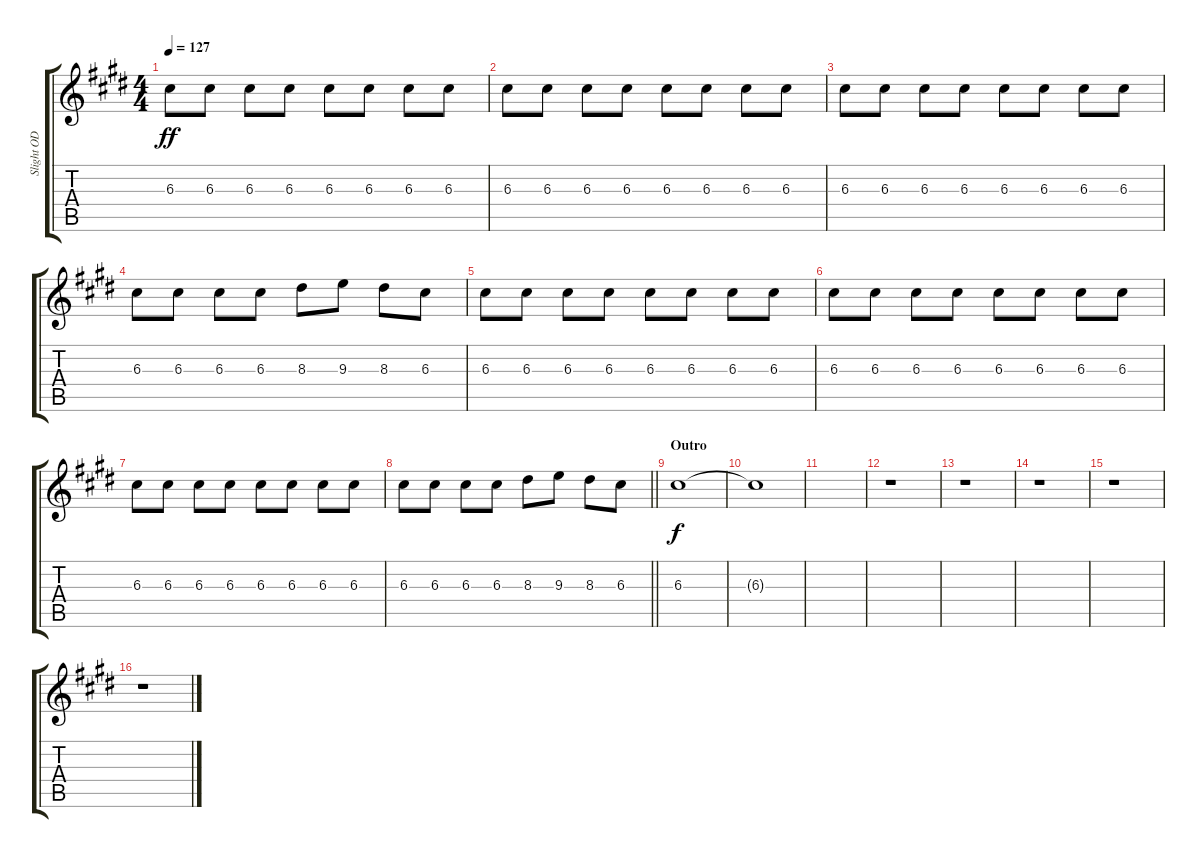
\track ("Slight OD Electric /delay +reverb " "Slight OD ") {instrument electricguitarclean}
\staff {score tabs}
\tuning (E4 B3 G3 D3 A2 E2) {hide}
\ts (4 4)
\tempo 127
\clef g2
\ks e
6.3.8{dy ff} 6.3.8 6.3.8 6.3.8 6.3.8 6.3.8 6.3.8 6.3.8 |
6.3.8 6.3.8 6.3.8 6.3.8 6.3.8 6.3.8 6.3.8 6.3.8 |
6.3.8 6.3.8 6.3.8 6.3.8 6.3.8 6.3.8 6.3.8 6.3.8 |
6.3.8 6.3.8 6.3.8 6.3.8 8.3.8 9.3.8 8.3.8 6.3.8 |
6.3.8 6.3.8 6.3.8 6.3.8 6.3.8 6.3.8 6.3.8 6.3.8 |
6.3.8 6.3.8 6.3.8 6.3.8 6.3.8 6.3.8 6.3.8 6.3.8 |
6.3.8 6.3.8 6.3.8 6.3.8 6.3.8 6.3.8 6.3.8 6.3.8 |
\barLineRight lightlight
6.3.8 6.3.8 6.3.8 6.3.8 8.3.8 9.3.8 8.3.8 6.3.8 |
\section ("" "Outro")
6.3.1{dy f} |
6.3{t}.1 |
|
r.1 |
r.1 |
r.1 |
r.1 |
r.1
